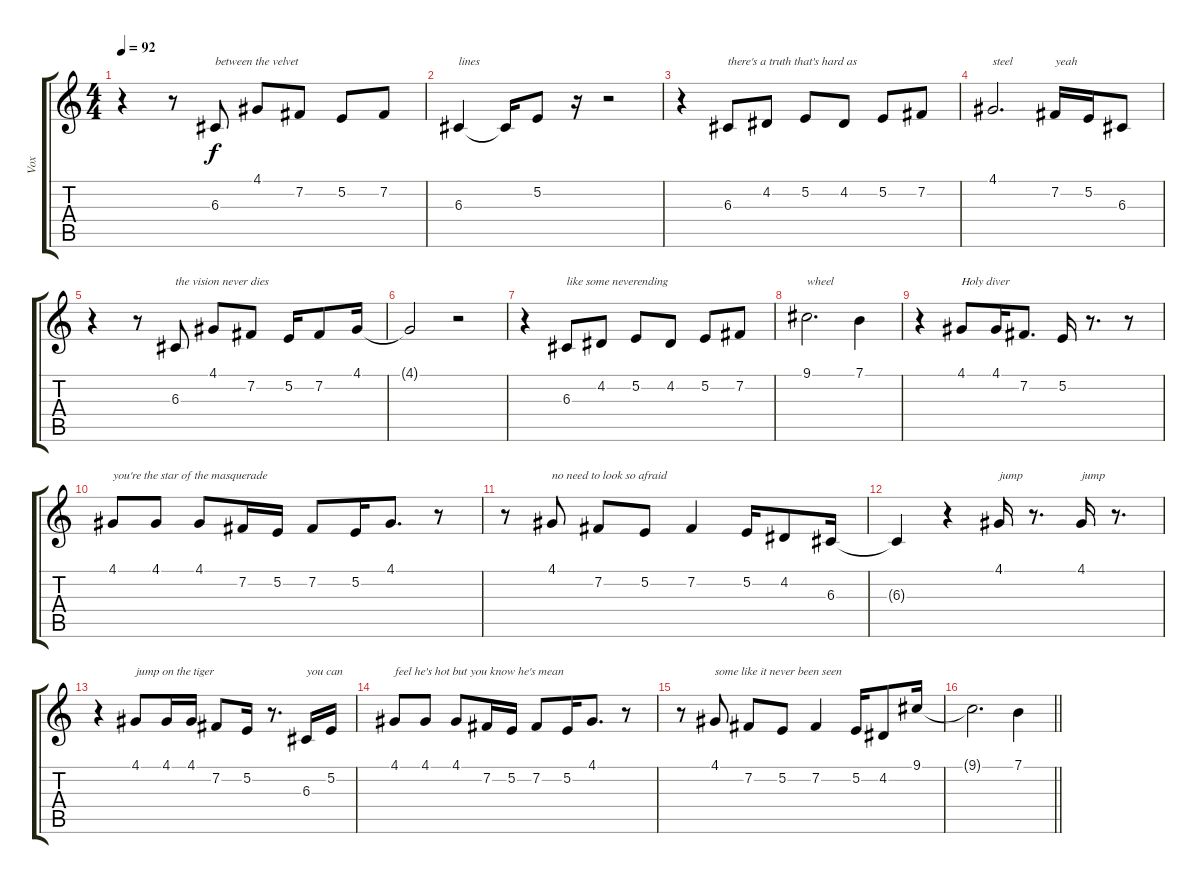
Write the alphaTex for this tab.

\track ("Vox" "Vox") {instrument violin}
\staff {score tabs}
\tuning (E4 B3 G3 D3 A2 E2) {hide}
\ts (4 4)
\tempo 92
\clef g2
\ks c
r.4{dy f} r.8 6.3.8{txt "between the velvet"} 4.1.8 7.2.8 5.2.8 7.2.8 |
6.3.4{txt "lines"} 6.3{t}.16 5.2.8 r.16 r.2 |
r.4 6.3.8{txt "there's a truth that's hard as"} 4.2.8 5.2.8 4.2.8 5.2.8 7.2.8 |
4.1.2{d txt "steel"} 7.2.16{txt "yeah"} 5.2.16 6.3.8 |
r.4 r.8 6.3.8{txt "the vision never dies"} 4.1.8 7.2.8 5.2.16 7.2.8 4.1.16 |
4.1{t}.2 r.2 |
r.4 6.3.8{txt "like some neverending"} 4.2.8 5.2.8 4.2.8 5.2.8 7.2.8 |
9.1.2{d txt "wheel"} 7.1.4 |
r.4 4.1.8{txt "Holy diver"} 4.1.16 7.2.8{d} 5.2.16 r.8{d} r.8 |
4.1.8{txt "you're the star of the masquerade"} 4.1.8 4.1.8 7.2.16 5.2.16 7.2.8 5.2.16 4.1.8{d} r.8 |
r.8 4.1.8{txt "no need to look so afraid"} 7.2.8 5.2.8 7.2.4 5.2.16 4.2.8 6.3.16 |
6.3{t}.4 r.4 4.1.16{txt "jump"} r.8{d} 4.1.16{txt "jump"} r.8{d} |
r.4 4.1.8{txt "jump on the tiger"} 4.1.16 4.1.16 7.2.8 5.2.16 r.8{d} 6.3.16{txt "you can"} 5.2.16 |
4.1.8{txt "feel he's hot but you know he's mean"} 4.1.8 4.1.8 7.2.16 5.2.16 7.2.8 5.2.16 4.1.8{d} r.8 |
r.8 4.1.8{txt "some like it never been seen"} 7.2.8 5.2.8 7.2.4 5.2.16 4.2.8 9.1.16 |
\barLineRight lightlight
9.1{t}.2{d} 7.1.4
